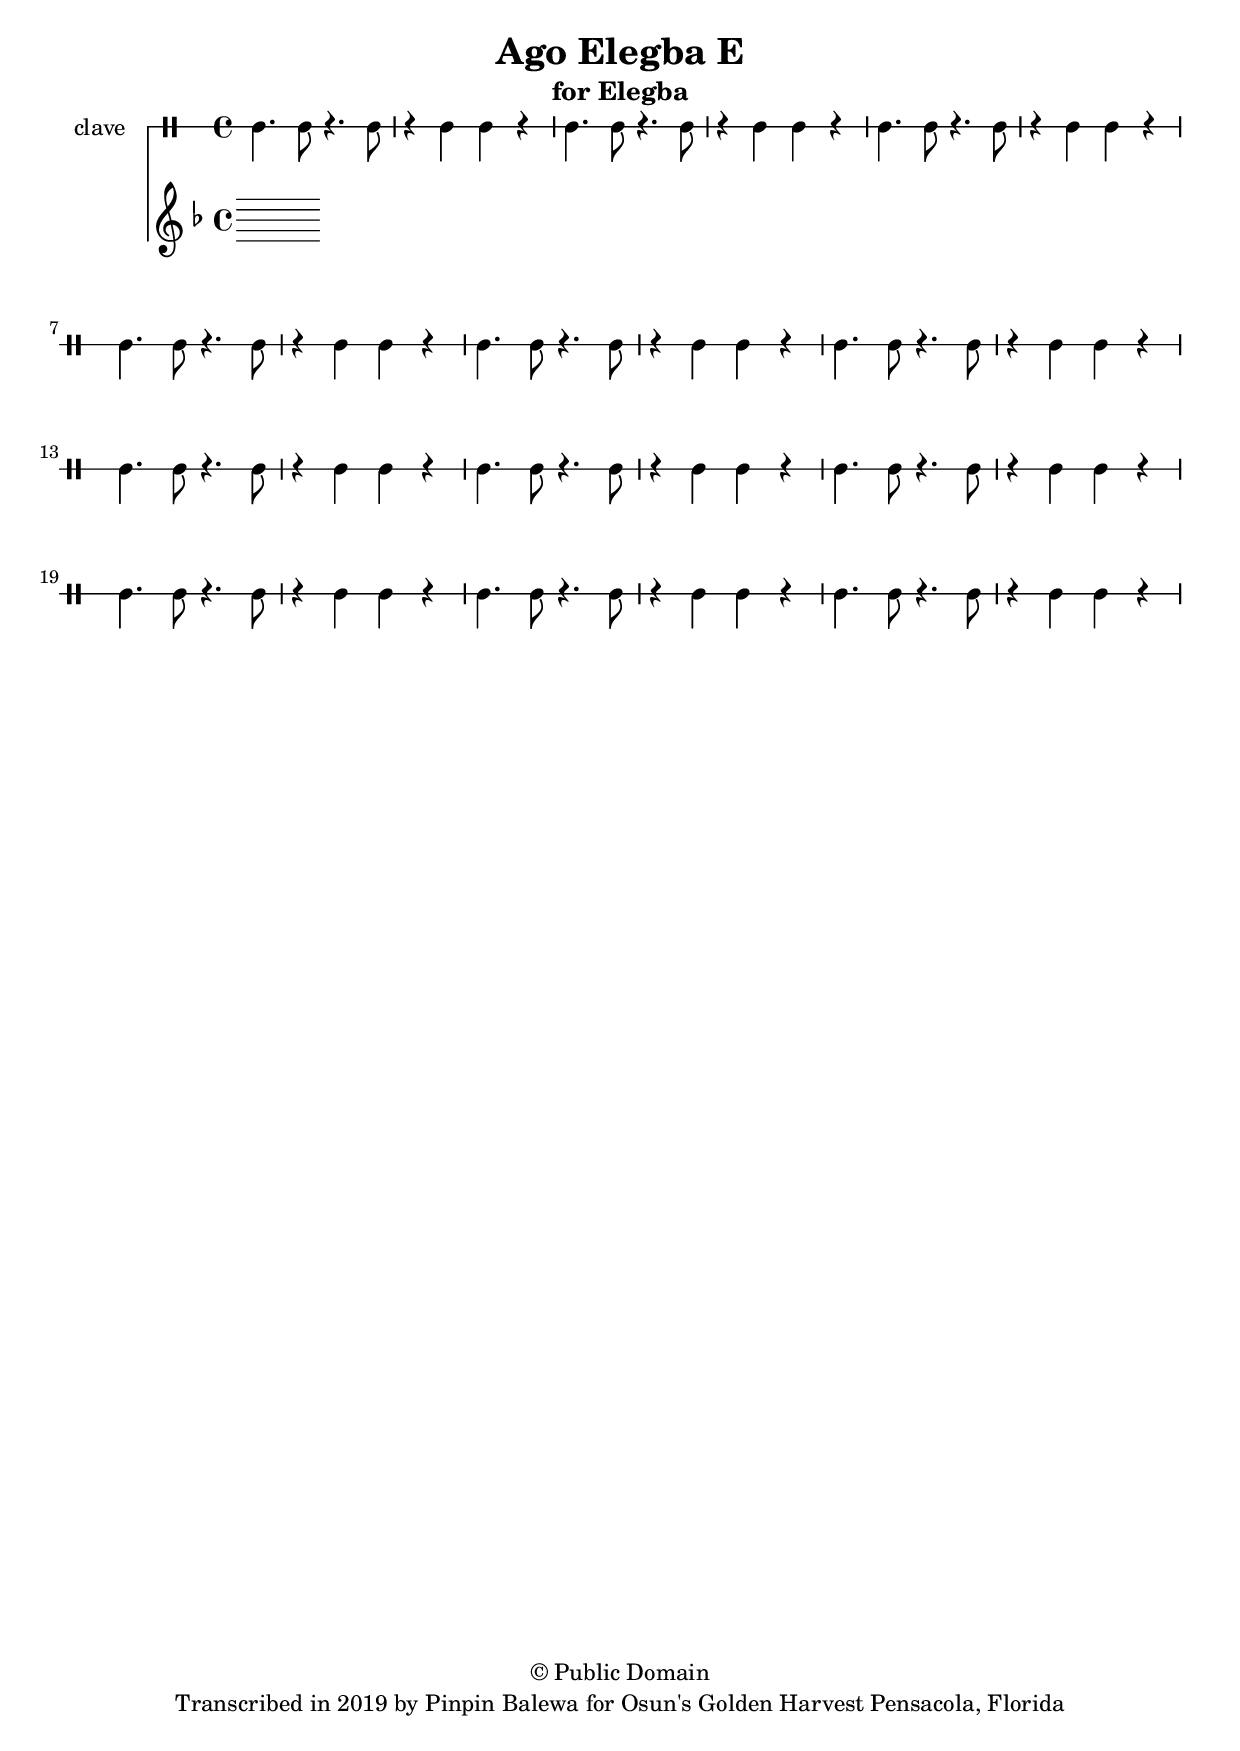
\version "2.18.2"

\header {
	title = "Ago Elegba E"
	subtitle = "for Elegba"
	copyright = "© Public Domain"
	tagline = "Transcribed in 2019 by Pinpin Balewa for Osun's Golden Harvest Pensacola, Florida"
}

melody = \relative c'' {
  \clef treble
  \key f \major
  \time 4/4
  \set Score.voltaSpannerDuration = #(ly:make-moment 4/4)
	\new Voice = "words" {
			\repeat volta 2 {
			 	% Ago Elegba e
				% Ago Elegba e
				% Esu Baba emi e
				% Esu Baba emi e
				% Awa la temu e
				% Awa la temu e
				% A fe gi so fi e
				% A fe gi so fi e
				% Iya Olokun e
				% Iya Olokun e
				% Iya Ore Fa e
				% Iya Ore Fa e
			}
		}
}

text =  \lyricmode {
	Ago Elegba e
	Ago Elegba e
	Esu Baba emi e
	Esu Baba emi e
	Awa la temu e
	Awa la temu e
	A fe gi so fi e
	A fe gi so fi e
	Iya Olokun e
	Iya Olokun e
	Iya Ore Fa e
	Iya Ore Fa e
}

clavebeat = \drummode {
	cl4. cl8 r4. cl8 | r4 cl4 cl r | cl4. cl8 r4. cl8 | r4 cl4 cl r | 
	cl4. cl8 r4. cl8 | r4 cl4 cl r | cl4. cl8 r4. cl8 | r4 cl4 cl r | 
	cl4. cl8 r4. cl8 | r4 cl4 cl r | cl4. cl8 r4. cl8 | r4 cl4 cl r | 
	cl4. cl8 r4. cl8 | r4 cl4 cl r | cl4. cl8 r4. cl8 | r4 cl4 cl r | 
	cl4. cl8 r4. cl8 | r4 cl4 cl r | cl4. cl8 r4. cl8 | r4 cl4 cl r | 
	cl4. cl8 r4. cl8 | r4 cl4 cl r | cl4. cl8 r4. cl8 | r4 cl4 cl r | 
}

\score {
  <<
  	\new DrumStaff \with {
  		drumStyleTable = #timbales-style
  		\override StaffSymbol.line-count = #1
  	}
  		<<
  		\set Staff.instrumentName = #"clave"
		\clavebeat 
		>>
    \new Staff  {
    	\new Voice = "one" { \melody }
  	}
  	
    \new Lyrics \lyricsto "words" \text
  >>
}

\markup {
    \column {
        \line { \null }
    }
}